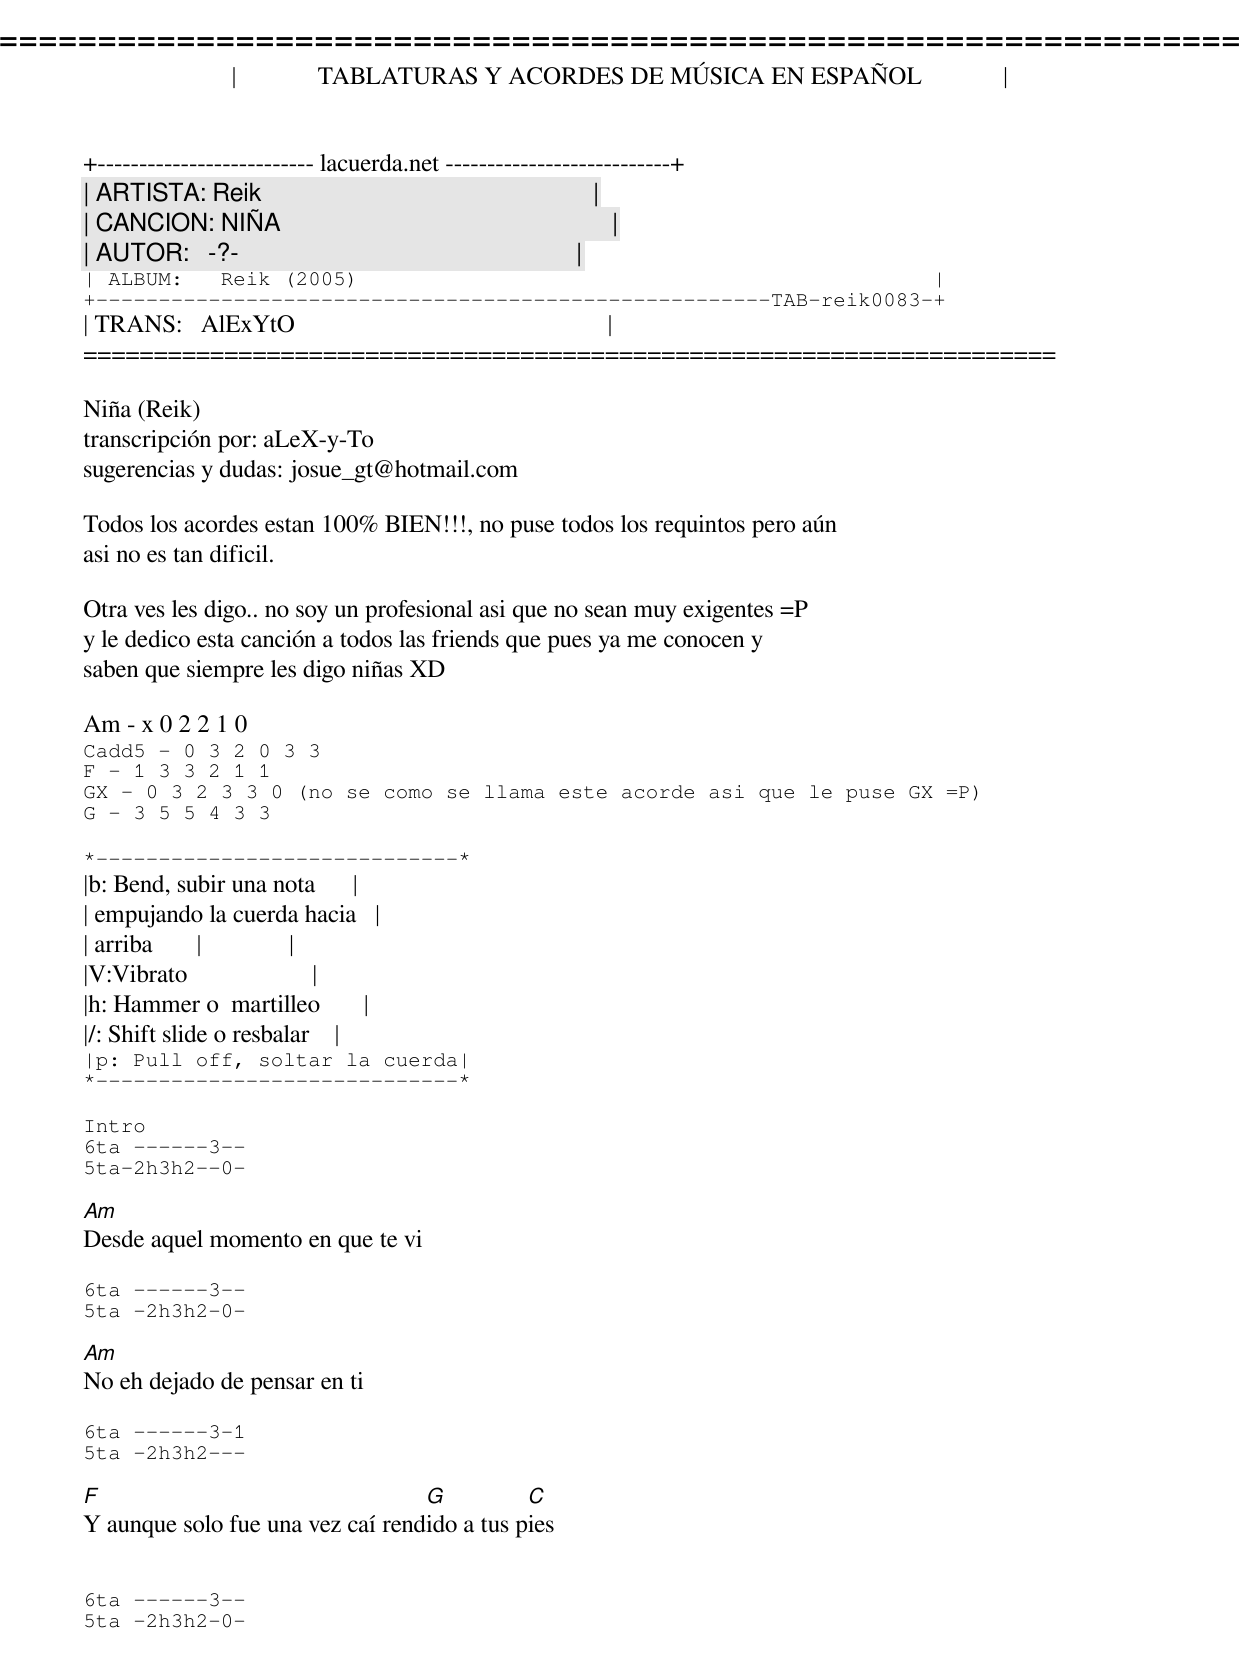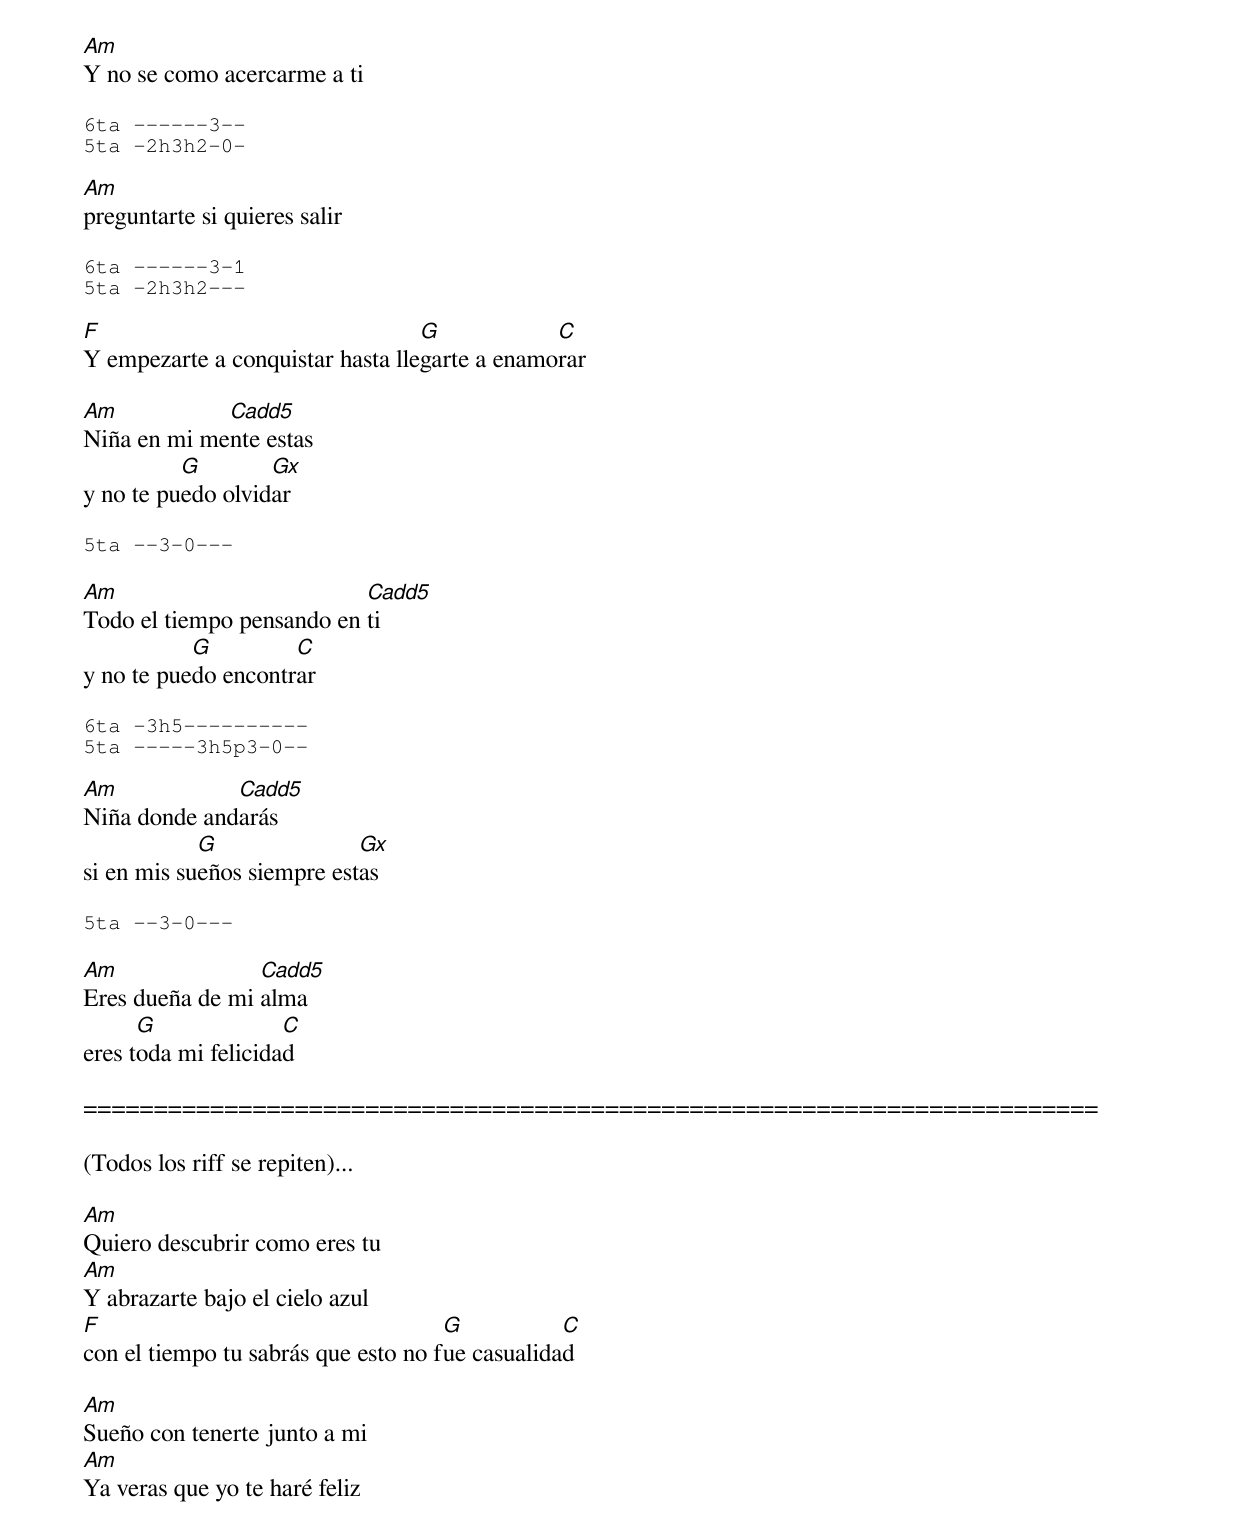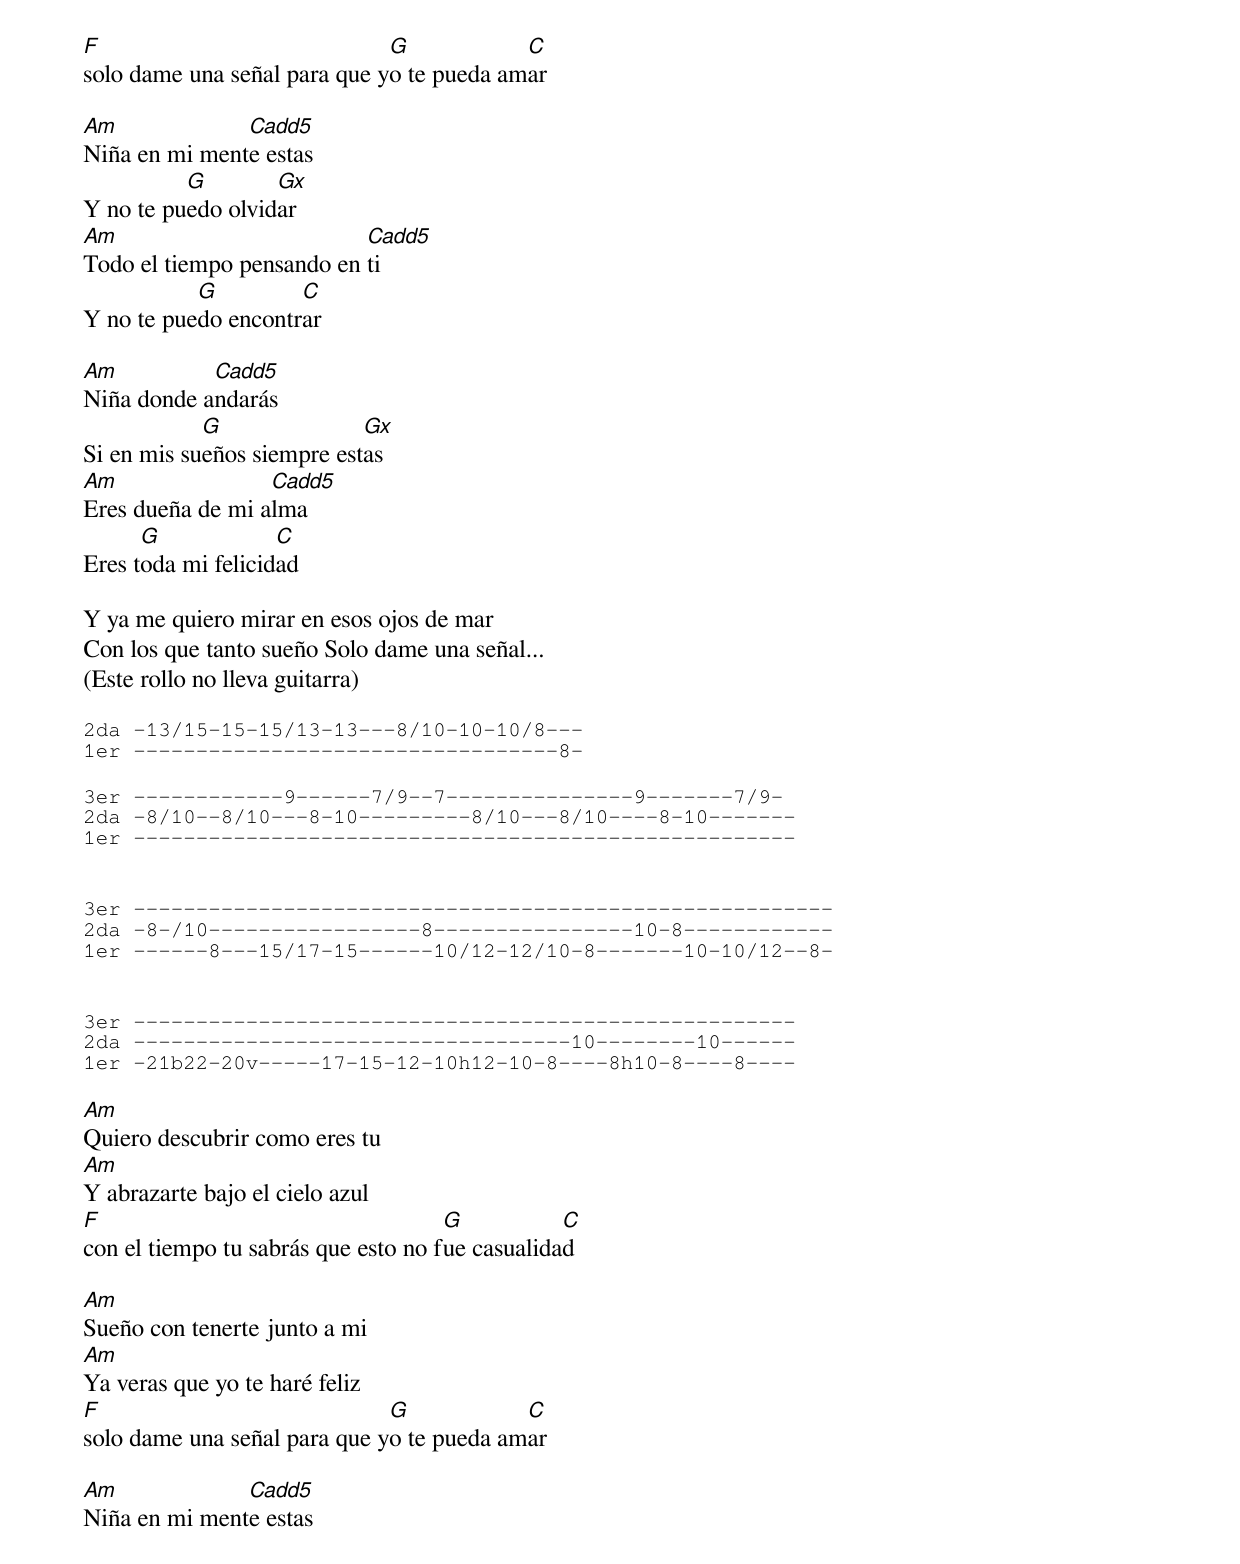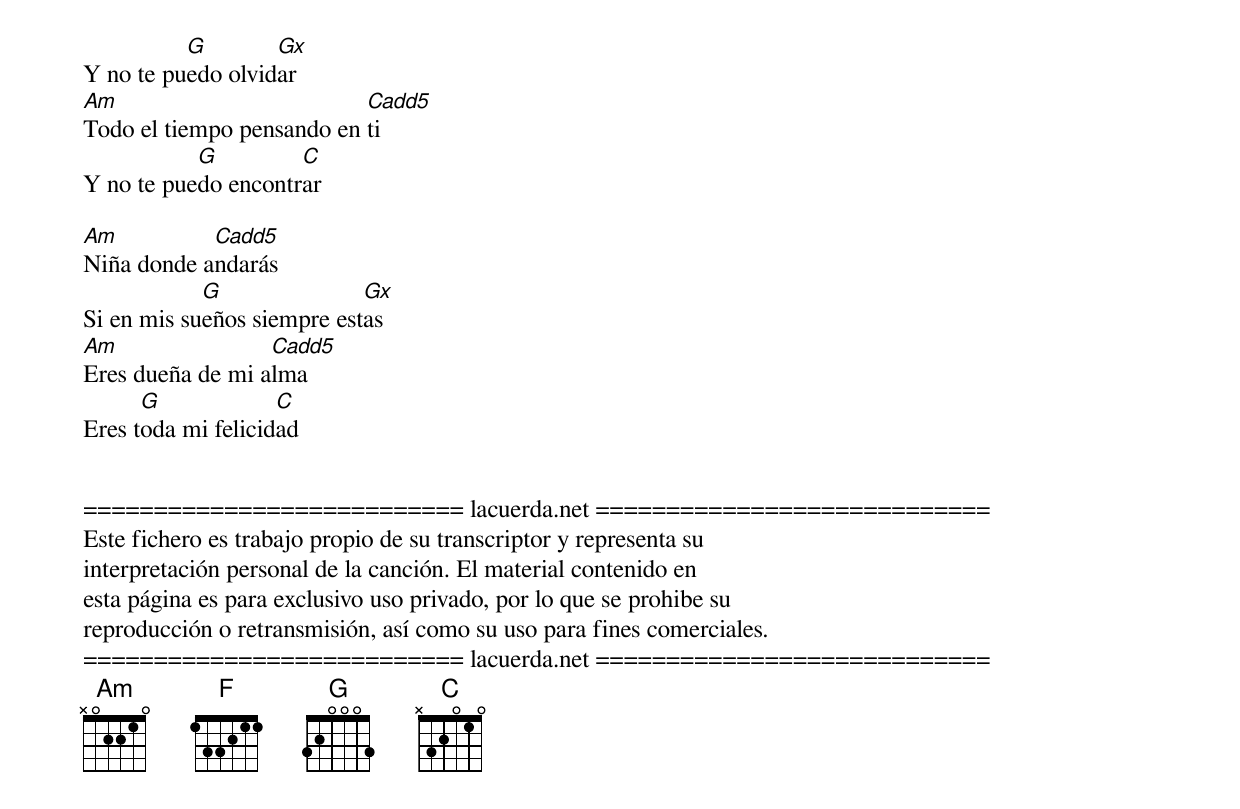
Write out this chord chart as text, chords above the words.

=====================================================================
|             TABLATURAS Y ACORDES DE MÚSICA EN ESPAÑOL             |
+-------------------------- lacuerda.net ---------------------------+
| ARTISTA: Reik                                                     |
| CANCION: NIÑA                                                     |
| AUTOR:   -?-                                                      |
| ALBUM:   Reik (2005)                                              |
+------------------------------------------------------TAB-reik0083-+
| TRANS:   AlExYtO                                                  |
=====================================================================

Niña (Reik)
transcripción por: aLeX-y-To
sugerencias y dudas: josue_gt@hotmail.com

Todos los acordes estan 100% BIEN!!!, no puse todos los requintos pero aún
asi no es tan dificil.

Otra ves les digo.. no soy un profesional asi que no sean muy exigentes =P
y le dedico esta canción a todos las friends que pues ya me conocen y
saben que siempre les digo niñas XD

Am - x 0 2 2 1 0
Cadd5 - 0 3 2 0 3 3
F - 1 3 3 2 1 1
GX - 0 3 2 3 3 0 (no se como se llama este acorde asi que le puse GX =P)
G - 3 5 5 4 3 3

*-----------------------------*
|b: Bend, subir una nota      |
| empujando la cuerda hacia   |
| arriba       |              |
|V:Vibrato                    |
|h: Hammer o  martilleo       |
|/: Shift slide o resbalar    |
|p: Pull off, soltar la cuerda|
*-----------------------------*

Intro
6ta ------3--
5ta-2h3h2--0-

Am
Desde aquel momento en que te vi

6ta ------3--
5ta -2h3h2-0-

Am
No eh dejado de pensar en ti

6ta ------3-1
5ta -2h3h2---

F                                 G          C
Y aunque solo fue una vez caí rendido a tus pies


6ta ------3--
5ta -2h3h2-0-

Am
Y no se como acercarme a ti

6ta ------3--
5ta -2h3h2-0-

Am
preguntarte si quieres salir

6ta ------3-1
5ta -2h3h2---

F                                 G            C
Y empezarte a conquistar hasta llegarte a enamorar

Am           Cadd5
Niña en mi mente estas
          G        Gx
y no te puedo olvidar

5ta --3-0---

Am                         Cadd5
Todo el tiempo pensando en ti
           G         C
y no te puedo encontrar

6ta -3h5----------
5ta -----3h5p3-0--

Am            Cadd5
Niña donde andarás
            G               Gx
si en mis sueños siempre estas

5ta --3-0---

Am               Cadd5
Eres dueña de mi alma
      G              C
eres toda mi felicidad

========================================================================

(Todos los riff se repiten)...

Am
Quiero descubrir como eres tu
Am
Y abrazarte bajo el cielo azul
F                                    G           C
con el tiempo tu sabrás que esto no fue casualidad

Am
Sueño con tenerte junto a mi
Am
Ya veras que yo te haré feliz
F                             G            C
solo dame una señal para que yo te pueda amar

Am             Cadd5
Niña en mi mente estas
          G        Gx
Y no te puedo olvidar
Am                         Cadd5
Todo el tiempo pensando en ti
           G         C
Y no te puedo encontrar

Am          Cadd5
Niña donde andarás
            G               Gx
Si en mis sueños siempre estas
Am                Cadd5
Eres dueña de mi alma
      G             C
Eres toda mi felicidad

Y ya me quiero mirar en esos ojos de mar
Con los que tanto sueño Solo dame una señal...
(Este rollo no lleva guitarra)

2da -13/15-15-15/13-13---8/10-10-10/8---
1er ----------------------------------8-

3er ------------9------7/9--7---------------9-------7/9-
2da -8/10--8/10---8-10---------8/10---8/10----8-10-------
1er -----------------------------------------------------


3er --------------------------------------------------------
2da -8-/10-----------------8----------------10-8------------
1er ------8---15/17-15------10/12-12/10-8-------10-10/12--8-


3er -----------------------------------------------------
2da -----------------------------------10--------10------
1er -21b22-20v-----17-15-12-10h12-10-8----8h10-8----8----

Am
Quiero descubrir como eres tu
Am
Y abrazarte bajo el cielo azul
F                                    G           C
con el tiempo tu sabrás que esto no fue casualidad

Am
Sueño con tenerte junto a mi
Am
Ya veras que yo te haré feliz
F                             G            C
solo dame una señal para que yo te pueda amar

Am             Cadd5
Niña en mi mente estas
          G        Gx
Y no te puedo olvidar
Am                         Cadd5
Todo el tiempo pensando en ti
           G         C
Y no te puedo encontrar

Am          Cadd5
Niña donde andarás
            G               Gx
Si en mis sueños siempre estas
Am                Cadd5
Eres dueña de mi alma
      G             C
Eres toda mi felicidad


=========================== lacuerda.net ============================
Este fichero es trabajo propio de su transcriptor y representa su
interpretación personal de la canción. El material contenido en
esta página es para exclusivo uso privado, por lo que se prohibe su
reproducción o retransmisión, así como su uso para fines comerciales.
=========================== lacuerda.net ============================
